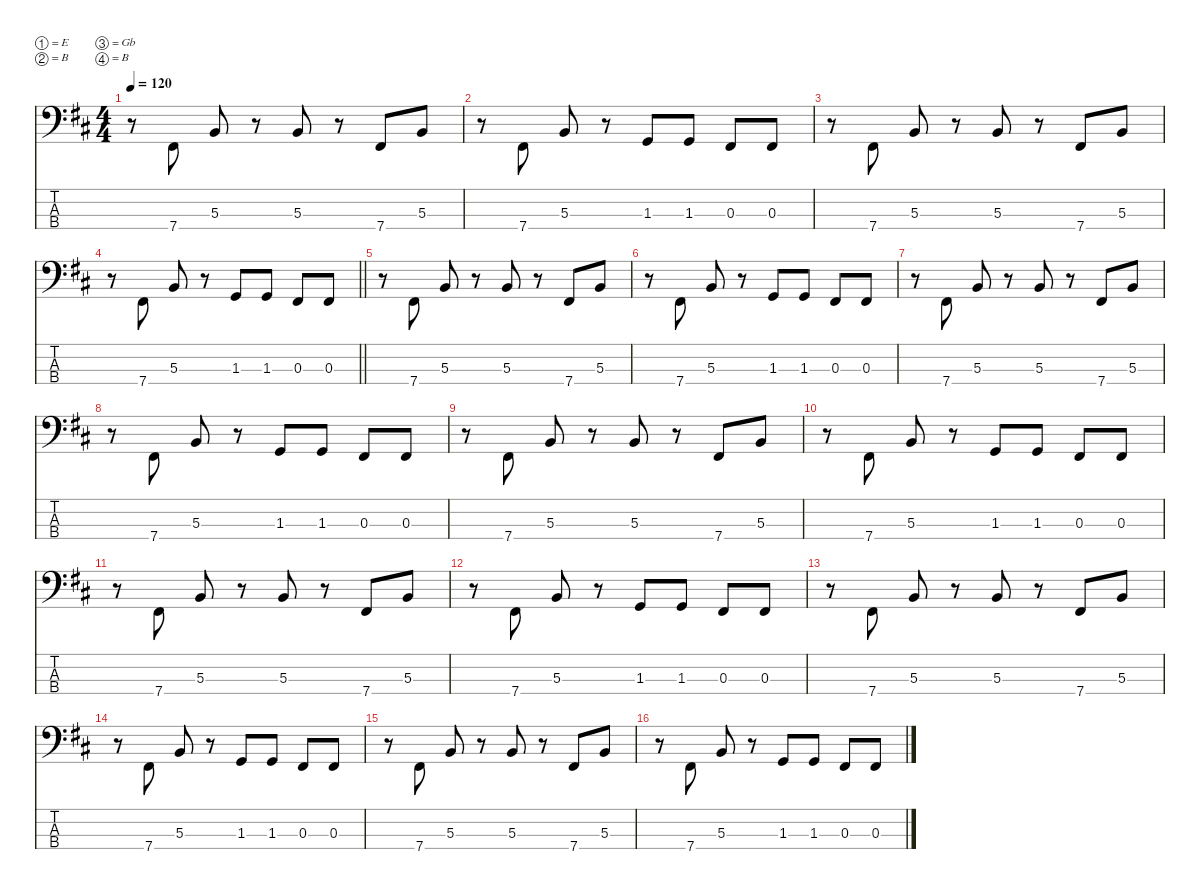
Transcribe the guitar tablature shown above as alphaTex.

\defaultSystemsLayout 4
\hideDynamics
\bracketExtendMode nobrackets
\singleTrackTrackNamePolicy hidden
\multiTrackTrackNamePolicy hidden
\firstSystemTrackNameMode fullname
\firstSystemTrackNameOrientation horizontal
\otherSystemsTrackNameOrientation horizontal
\track ("Jeff Caxide" "el.bs.") {defaultSystemsLayout 8 instrument electricbassfinger}
\staff {score tabs}
\tuning (E2 B1 Gb1 B0)
\ts (4 4)
\tempo 120
\clef f4
\ks bminor
r.8{dy f beam Down} 7.4{acc #}.8{beam Up} 5.3{acc forcenatural}.8{beam Up} r.8{beam Up} 5.3{acc forcenatural}.8{beam Up} r.8{beam Up} 7.4{acc #}.8{beam Up} 5.3{acc forcenatural}.8{beam Up} |
r.8{beam Down} 7.4{acc #}.8{beam Up} 5.3{acc forcenatural}.8{beam Up} r.8{beam Up} 1.3{acc forcenatural}.8{beam Up} 1.3{acc forcenatural}.8{beam Up} 0.3{acc #}.8{beam Up} 0.3{acc #}.8{beam Up} |
r.8{beam Down} 7.4{acc #}.8{beam Up} 5.3{acc forcenatural}.8{beam Up} r.8{beam Up} 5.3{acc forcenatural}.8{beam Up} r.8{beam Up} 7.4{acc #}.8{beam Up} 5.3{acc forcenatural}.8{beam Up} |
\barLineRight lightlight
r.8{beam Down} 7.4{acc #}.8{beam Up} 5.3{acc forcenatural}.8{beam Up} r.8{beam Up} 1.3{acc forcenatural}.8{beam Up} 1.3{acc forcenatural}.8{beam Up} 0.3{acc #}.8{beam Up} 0.3{acc #}.8{beam Up} |
r.8{beam Down} 7.4{acc #}.8{beam Up} 5.3{acc forcenatural}.8{beam Up} r.8{beam Up} 5.3{acc forcenatural}.8{beam Up} r.8{beam Up} 7.4{acc #}.8{beam Up} 5.3{acc forcenatural}.8{beam Up} |
r.8{beam Down} 7.4{acc #}.8{beam Up} 5.3{acc forcenatural}.8{beam Up} r.8{beam Up} 1.3{acc forcenatural}.8{beam Up} 1.3{acc forcenatural}.8{beam Up} 0.3{acc #}.8{beam Up} 0.3{acc #}.8{beam Up} |
r.8{beam Down} 7.4{acc #}.8{beam Up} 5.3{acc forcenatural}.8{beam Up} r.8{beam Up} 5.3{acc forcenatural}.8{beam Up} r.8{beam Up} 7.4{acc #}.8{beam Up} 5.3{acc forcenatural}.8{beam Up} |
r.8{beam Down} 7.4{acc #}.8{beam Up} 5.3{acc forcenatural}.8{beam Up} r.8{beam Up} 1.3{acc forcenatural}.8{beam Up} 1.3{acc forcenatural}.8{beam Up} 0.3{acc #}.8{beam Up} 0.3{acc #}.8{beam Up} |
r.8{beam Down} 7.4{acc #}.8{beam Up} 5.3{acc forcenatural}.8{beam Up} r.8{beam Up} 5.3{acc forcenatural}.8{beam Up} r.8{beam Up} 7.4{acc #}.8{beam Up} 5.3{acc forcenatural}.8{beam Up} |
r.8{beam Down} 7.4{acc #}.8{beam Up} 5.3{acc forcenatural}.8{beam Up} r.8{beam Up} 1.3{acc forcenatural}.8{beam Up} 1.3{acc forcenatural}.8{beam Up} 0.3{acc #}.8{beam Up} 0.3{acc #}.8{beam Up} |
r.8{beam Down} 7.4{acc #}.8{beam Up} 5.3{acc forcenatural}.8{beam Up} r.8{beam Up} 5.3{acc forcenatural}.8{beam Up} r.8{beam Up} 7.4{acc #}.8{beam Up} 5.3{acc forcenatural}.8{beam Up} |
r.8{beam Down} 7.4{acc #}.8{beam Up} 5.3{acc forcenatural}.8{beam Up} r.8{beam Up} 1.3{acc forcenatural}.8{beam Up} 1.3{acc forcenatural}.8{beam Up} 0.3{acc #}.8{beam Up} 0.3{acc #}.8{beam Up} |
r.8{beam Down} 7.4{acc #}.8{beam Up} 5.3{acc forcenatural}.8{beam Up} r.8{beam Up} 5.3{acc forcenatural}.8{beam Up} r.8{beam Up} 7.4{acc #}.8{beam Up} 5.3{acc forcenatural}.8{beam Up} |
r.8{beam Down} 7.4{acc #}.8{beam Up} 5.3{acc forcenatural}.8{beam Up} r.8{beam Up} 1.3{acc forcenatural}.8{beam Up} 1.3{acc forcenatural}.8{beam Up} 0.3{acc #}.8{beam Up} 0.3{acc #}.8{beam Up} |
r.8{beam Down} 7.4{acc #}.8{beam Up} 5.3{acc forcenatural}.8{beam Up} r.8{beam Up} 5.3{acc forcenatural}.8{beam Up} r.8{beam Up} 7.4{acc #}.8{beam Up} 5.3{acc forcenatural}.8{beam Up} |
r.8{beam Down} 7.4{acc #}.8{beam Up} 5.3{acc forcenatural}.8{beam Up} r.8{beam Up} 1.3{acc forcenatural}.8{beam Up} 1.3{acc forcenatural}.8{beam Up} 0.3{acc #}.8{beam Up} 0.3{acc #}.8{beam Up}
